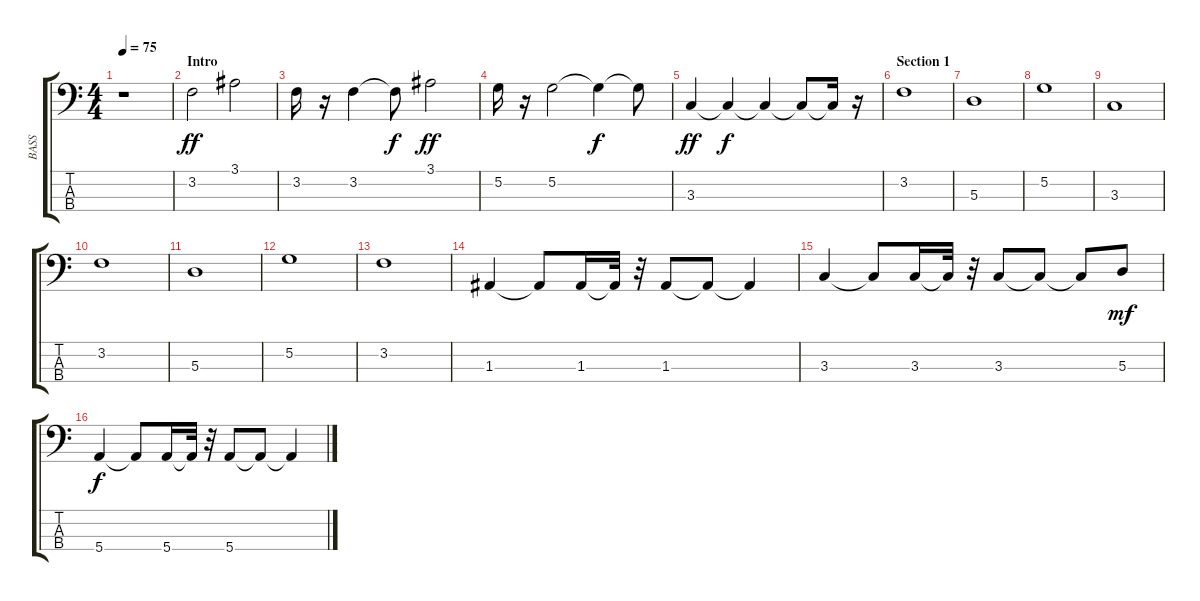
\track ("BASS" "BASS") {instrument fretlessbass}
\staff {score tabs}
\tuning (G2 D2 A1 E1) {hide}
\ts (4 4)
\tempo 75
\clef f4
\ks c
r.1{dy ff instrument fretlessbass} |
\section ("" "Intro")
3.2.2 3.1.2 |
3.2.16 r.16 3.2.4 3.2{t}.8{dy f} 3.1.2{dy ff} |
5.2.16 r.16 5.2.2 5.2{t}.4{dy f} 5.2{t}.8 |
3.3.4{dy ff} 3.3{t}.4{dy f} 3.3{t}.4 3.3{t}.8 3.3{t}.16 r.16 |
\section ("" "Section 1")
3.2.1 |
5.3.1 |
5.2.1 |
3.3.1 |
3.2.1 |
5.3.1 |
5.2.1 |
3.2.1 |
1.3.4 1.3{t}.8 1.3.16 1.3{t}.32 r.32 1.3.8 1.3{t}.8 1.3{t}.4 |
3.3.4 3.3{t}.8 3.3.16 3.3{t}.32 r.32 3.3.8 3.3{t}.8 3.3{t}.8 5.3.8{dy mf} |
5.4.4{dy f} 5.4{t}.8 5.4.16 5.4{t}.32 r.32 5.4.8 5.4{t}.8 5.4{t}.4
